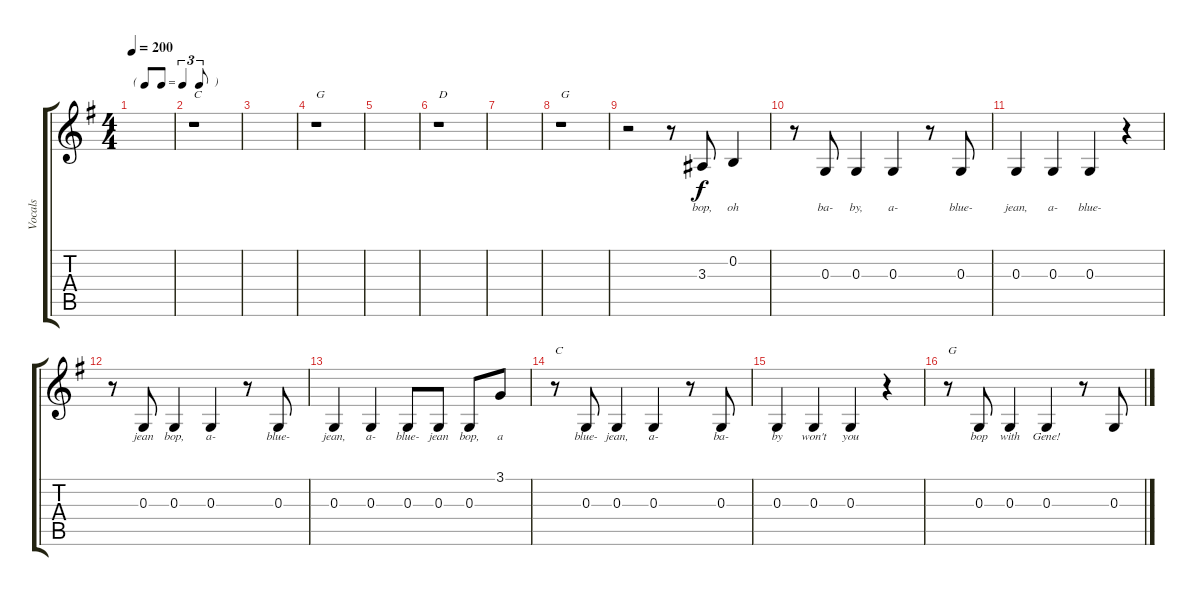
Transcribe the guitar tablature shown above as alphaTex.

\track ("Vocals" "Vocals") {instrument sopranosax}
\staff {score tabs}
\tuning (E4 B3 G3 D3 A2 E2) {hide}
\ts (4 4)
\tf triplet8th
\tempo 200
\clef g2
\ks g
|
r.1{txt "C"} |
|
r.1{txt "G"} |
|
r.1{txt "D"} |
|
r.1{txt "G"} |
r.2 r.8 3.3.8{lyrics (0 "bop,") lyrics (1 "") lyrics (2 "") lyrics (3 "") lyrics (4 "")} 0.2.4{lyrics (0 "oh") lyrics (1 "") lyrics (2 "") lyrics (3 "") lyrics (4 "")} |
r.8 0.3.8{lyrics (0 "ba-") lyrics (1 "") lyrics (2 "") lyrics (3 "") lyrics (4 "")} 0.3.4{lyrics (0 "by,") lyrics (1 "") lyrics (2 "") lyrics (3 "") lyrics (4 "")} 0.3.4{lyrics (0 "a-") lyrics (1 "") lyrics (2 "") lyrics (3 "") lyrics (4 "")} r.8 0.3.8{lyrics (0 "blue-") lyrics (1 "") lyrics (2 "") lyrics (3 "") lyrics (4 "")} |
0.3.4{lyrics (0 "jean,") lyrics (1 "") lyrics (2 "") lyrics (3 "") lyrics (4 "")} 0.3.4{lyrics (0 "a-") lyrics (1 "") lyrics (2 "") lyrics (3 "") lyrics (4 "")} 0.3.4{lyrics (0 "blue-") lyrics (1 "") lyrics (2 "") lyrics (3 "") lyrics (4 "")} r.4 |
r.8 0.3.8{lyrics (0 "jean") lyrics (1 "") lyrics (2 "") lyrics (3 "") lyrics (4 "")} 0.3.4{lyrics (0 "bop,") lyrics (1 "") lyrics (2 "") lyrics (3 "") lyrics (4 "")} 0.3.4{lyrics (0 "a-") lyrics (1 "") lyrics (2 "") lyrics (3 "") lyrics (4 "")} r.8 0.3.8{lyrics (0 "blue-") lyrics (1 "") lyrics (2 "") lyrics (3 "") lyrics (4 "")} |
0.3.4{lyrics (0 "jean,") lyrics (1 "") lyrics (2 "") lyrics (3 "") lyrics (4 "")} 0.3.4{lyrics (0 "a-") lyrics (1 "") lyrics (2 "") lyrics (3 "") lyrics (4 "")} 0.3.8{lyrics (0 "blue-") lyrics (1 "") lyrics (2 "") lyrics (3 "") lyrics (4 "")} 0.3.8{lyrics (0 "jean") lyrics (1 "") lyrics (2 "") lyrics (3 "") lyrics (4 "")} 0.3.8{lyrics (0 "bop,") lyrics (1 "") lyrics (2 "") lyrics (3 "") lyrics (4 "")} 3.1.8{lyrics (0 "a") lyrics (1 "") lyrics (2 "") lyrics (3 "") lyrics (4 "")} |
r.8{txt "C"} 0.3.8{lyrics (0 "blue-") lyrics (1 "") lyrics (2 "") lyrics (3 "") lyrics (4 "")} 0.3.4{lyrics (0 "jean,") lyrics (1 "") lyrics (2 "") lyrics (3 "") lyrics (4 "")} 0.3.4{lyrics (0 "a-") lyrics (1 "") lyrics (2 "") lyrics (3 "") lyrics (4 "")} r.8 0.3.8{lyrics (0 "ba-") lyrics (1 "") lyrics (2 "") lyrics (3 "") lyrics (4 "")} |
0.3.4{lyrics (0 "by") lyrics (1 "") lyrics (2 "") lyrics (3 "") lyrics (4 "")} 0.3.4{lyrics (0 "won't") lyrics (1 "") lyrics (2 "") lyrics (3 "") lyrics (4 "")} 0.3.4{lyrics (0 "you") lyrics (1 "") lyrics (2 "") lyrics (3 "") lyrics (4 "")} r.4 |
r.8{txt "G"} 0.3.8{lyrics (0 "bop") lyrics (1 "") lyrics (2 "") lyrics (3 "") lyrics (4 "")} 0.3.4{lyrics (0 "with") lyrics (1 "") lyrics (2 "") lyrics (3 "") lyrics (4 "")} 0.3.4{lyrics (0 "Gene!") lyrics (1 "") lyrics (2 "") lyrics (3 "") lyrics (4 "")} r.8 0.3.8
